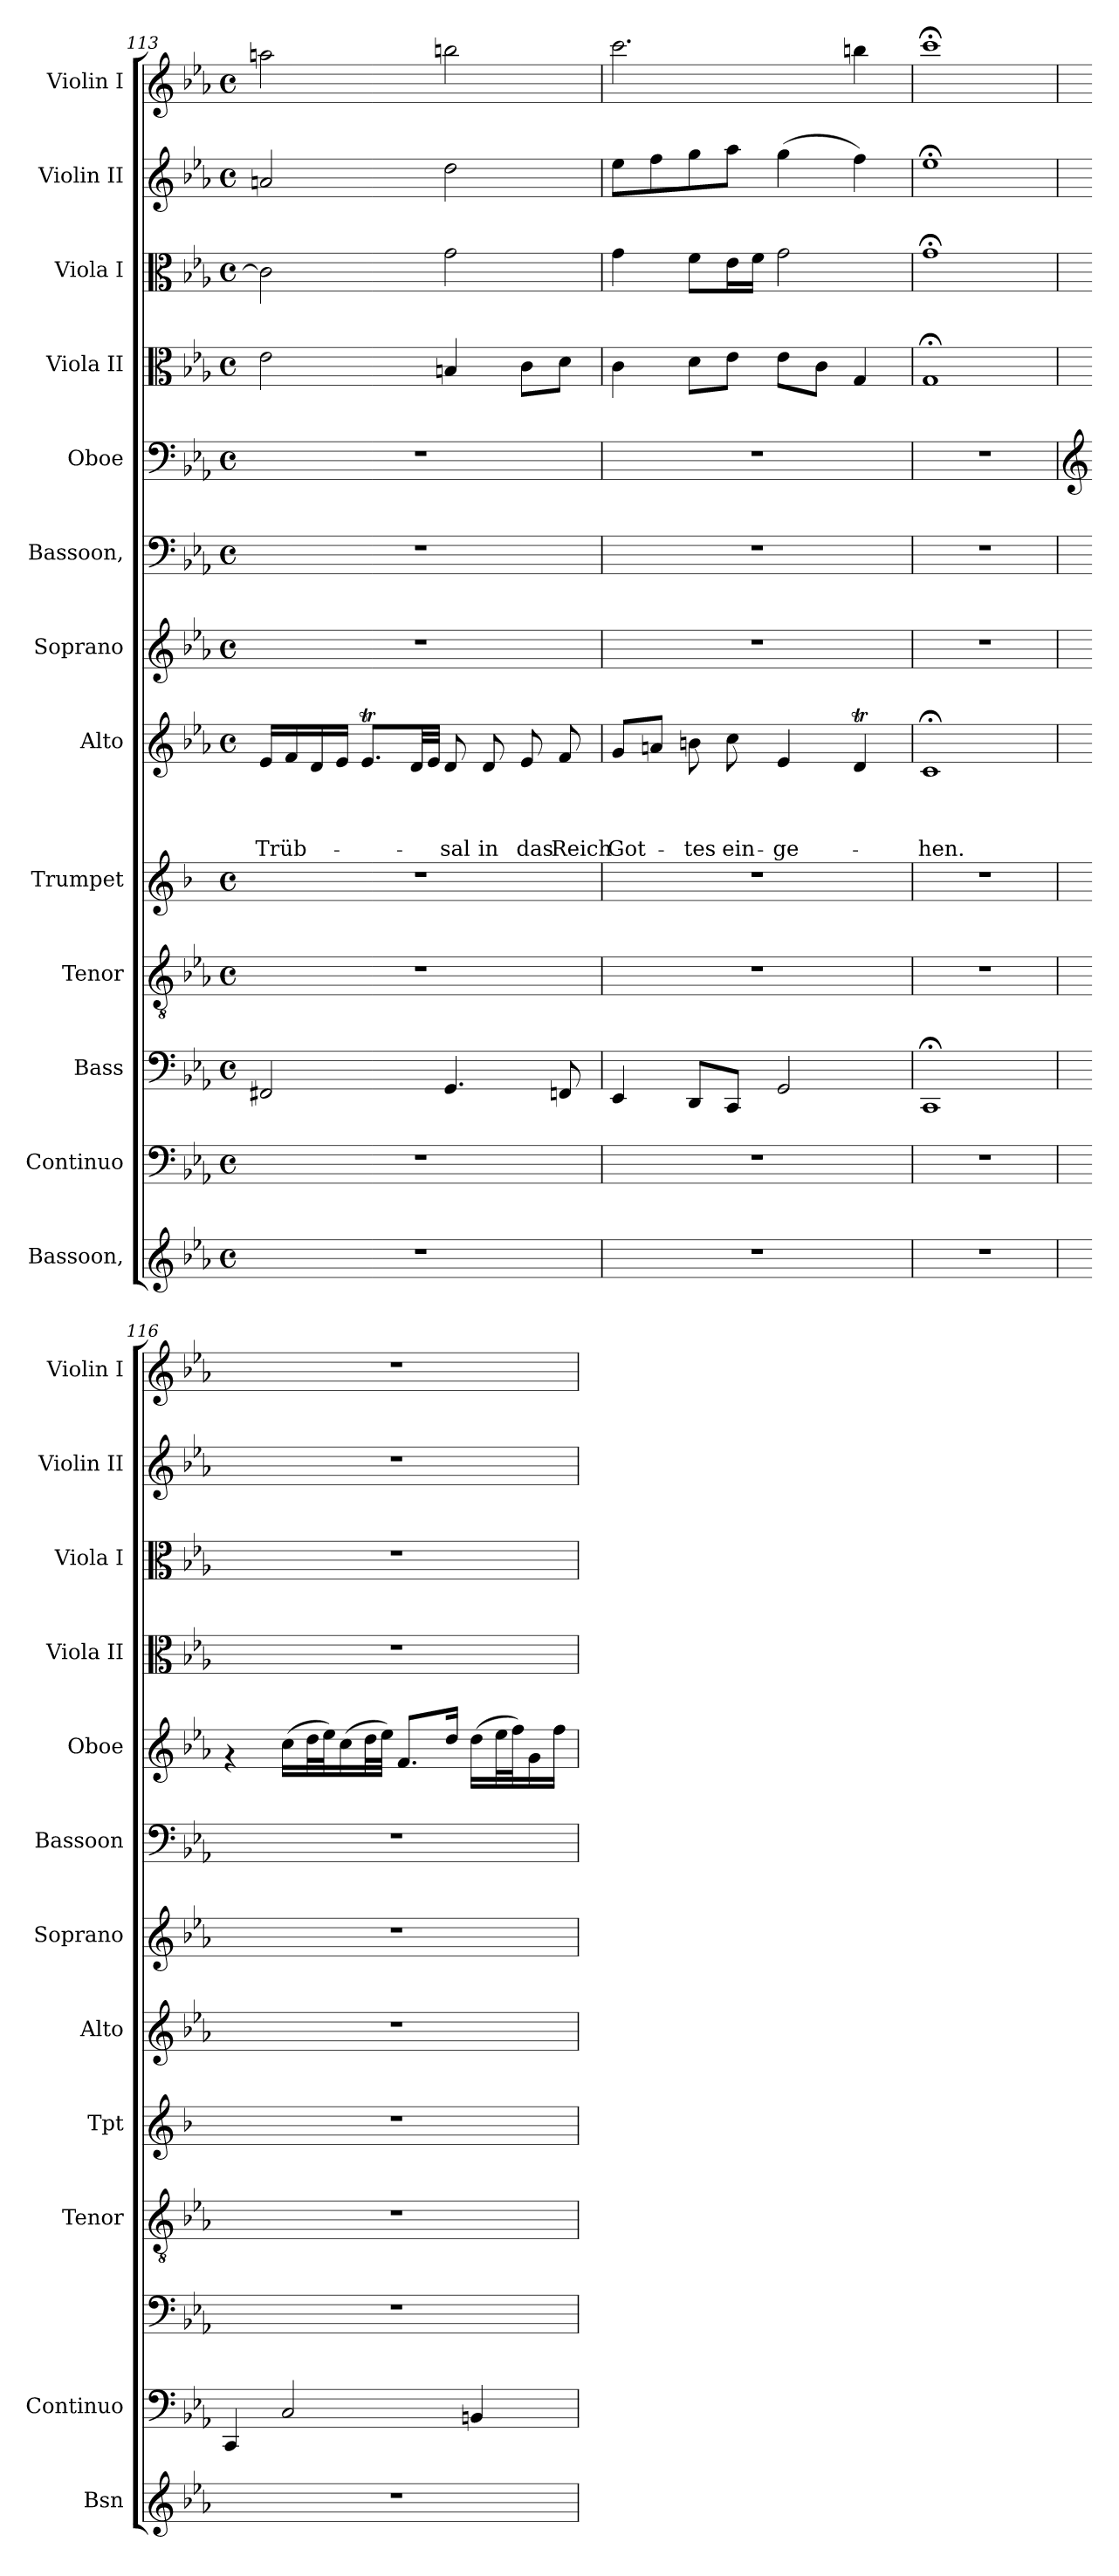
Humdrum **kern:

**kern	**kern	**kern	**text	**kern	**kern	**kern	**text	**text	**text	**text	**kern	**kern	**kern	**kern	**kern	**kern	**kern
*part13	*part12	*part11	*part11	*part10	*part9	*part8	*part8	*part8	*part8	*part8	*part7	*part6	*part5	*part4	*part3	*part2	*part1
*staff13	*staff12	*staff11	*staff11	*staff10	*staff9	*staff8	*staff8	*staff8	*staff8	*staff8	*staff7	*staff6	*staff5	*staff4	*staff3	*staff2	*staff1
*I"Bassoon,	*I"Continuo	*I"Bass	*	*I"Tenor	*I"Trumpet	*I"Alto	*	*	*	*	*I"Soprano	*I"Bassoon,	*I"Oboe	*I"Viola II	*I"Viola I	*I"Violin II	*I"Violin I
*I'Bsn	*I'Continuo	*	*	*I'Tenor	*I'Tpt	*I'Alto	*	*	*	*	*I'Soprano	*I'Bassoon	*I'Oboe	*I'Viola II	*I'Viola I	*I'Violin II	*I'Violin I
*clefG2	*clefF4	*clefF4	*	*clefGv2	*clefG2	*clefG2	*	*	*	*	*clefG2	*clefF4	*clefF4	*clefC3	*clefC3	*clefG2	*clefG2
*	*	*	*	*	*ITrd1c2	*	*	*	*	*	*	*	*	*	*	*	*
*k[b-e-a-]	*k[b-e-a-]	*k[b-e-a-]	*	*k[b-e-a-]	*k[b-e-a-]	*k[b-e-a-]	*	*	*	*	*k[b-e-a-]	*k[b-e-a-]	*k[b-e-a-]	*k[b-e-a-]	*k[b-e-a-]	*k[b-e-a-]	*k[b-e-a-]
*E-:	*E-:	*E-:	*	*E-:	*E-:	*E-:	*	*	*	*	*E-:	*E-:	*E-:	*E-:	*E-:	*E-:	*E-:
*M4/4	*M4/4	*M4/4	*	*M4/4	*M4/4	*M4/4	*	*	*	*	*M4/4	*M4/4	*M4/4	*M4/4	*M4/4	*M4/4	*M4/4
*met(c)	*met(c)	*met(c)	*	*met(c)	*met(c)	*met(c)	*	*	*	*	*met(c)	*met(c)	*met(c)	*met(c)	*met(c)	*met(c)	*met(c)
=113	=113	=113	=113	=113	=113	=113	=113	=113	=113	=113	=113	=113	=113	=113	=113	=113	=113
!	!	!	!	!	!	!	!	!	!	!LO:LY:b	!	!	!	!	!	!	!
1r	1r	2FF#X/	.	1r	1r	16e-/LL	.	.	.	Trüb-	1r	1r	1r	2e-\	2c\]	2an/	2aan\
.	.	.	.	.	.	16f/	.	.	.	.	.	.	.	.	.	.	.
.	.	.	.	.	.	16d/	.	.	.	.	.	.	.	.	.	.	.
.	.	.	.	.	.	16e-/JJ	.	.	.	.	.	.	.	.	.	.	.
.	.	.	.	.	.	8.e-T/L	.	.	.	.	.	.	.	.	.	.	.
.	.	.	.	.	.	32d/LL	.	.	.	.	.	.	.	.	.	.	.
.	.	.	.	.	.	32e-/JJJ	.	.	.	.	.	.	.	.	.	.	.
!	!	!	!	!	!	!	!	!	!	!LO:LY:b	!	!	!	!	!	!	!
.	.	4.GG/	.	.	.	8d/	.	.	.	-sal	.	.	.	4Bn/	2g\	2dd\	2bbn\
!	!	!	!	!	!	!	!	!	!	!LO:LY:b	!	!	!	!	!	!	!
.	.	.	.	.	.	8d/	.	.	.	in	.	.	.	.	.	.	.
!	!	!	!	!	!	!	!	!	!	!LO:LY:b	!	!	!	!	!	!	!
.	.	.	.	.	.	8e-/	.	.	.	das	.	.	.	8c\L	.	.	.
!	!	!	!	!	!	!	!	!	!	!LO:LY:b	!	!	!	!	!	!	!
.	.	8FFn/	.	.	.	8f/	.	.	.	Reich	.	.	.	8d\J	.	.	.
=114	=114	=114	=114	=114	=114	=114	=114	=114	=114	=114	=114	=114	=114	=114	=114	=114	=114
!	!	!	!	!	!	!	!	!	!	!LO:LY:b	!	!	!	!	!	!	!
1r	1r	4EE-/	.	1r	1r	8g/L	.	.	.	Got-	1r	1r	1r	4c\	4g\	8ee-\L	2.ccc\
.	.	.	.	.	.	8an/J	.	.	.	.	.	.	.	.	.	8ff\	.
!	!	!	!	!	!	!	!	!	!	!LO:LY:b	!	!	!	!	!	!	!
.	.	8DD/L	.	.	.	8bn\	.	.	.	-tes	.	.	.	8d\L	8f\L	8gg\	.
!	!	!	!	!	!	!	!	!	!	!LO:LY:b	!	!	!	!	!	!	!
.	.	8CC/J	.	.	.	8cc\	.	.	.	ein-	.	.	.	8e-\J	16e-\L	8aa-\J	.
.	.	.	.	.	.	.	.	.	.	.	.	.	.	.	16f\JJ	.	.
!	!	!	!	!	!	!	!	!	!	!LO:LY:b	!	!	!	!	!	!	!
.	.	2GG/	.	.	.	4e-/	.	.	.	-ge-	.	.	.	8e-\L	2g\	(>4gg\	.
.	.	.	.	.	.	.	.	.	.	.	.	.	.	8c\J	.	.	.
.	.	.	.	.	.	4dt/	.	.	.	.	.	.	.	4G/	.	4ff\)	4bbn\
=115	=115	=115	=115	=115	=115	=115	=115	=115	=115	=115	=115	=115	=115	=115	=115	=115	=115
!	!	!	!	!	!	!	!	!	!	!LO:LY:b	!	!	!	!	!	!	!
1r	1r	1CC;	.	1r	1r	1c;	.	.	.	-hen.	1r	1r	1r	1G;	1g;<	1ee-;<	1ccc;<
!!LO:PB:g=z
=116!	=116!	=116!	=116!	=116!	=116!	=116!	=116!	=116!	=116!	=116!	=116!	=116!	=116!	=116!	=116!	=116!	=116!
*	*	*	*	*	*	*	*	*	*	*	*	*	*clefG2	*	*	*	*
1r	4CC/	1r	.	1r	1r	1r	.	.	.	.	1r	1r	4rf	1r	1r	1r	1r
.	2C/	.	.	.	.	.	.	.	.	.	.	.	(>16cc\LL	.	.	.	.
.	.	.	.	.	.	.	.	.	.	.	.	.	32dd\L	.	.	.	.
.	.	.	.	.	.	.	.	.	.	.	.	.	32ee-\J)	.	.	.	.
.	.	.	.	.	.	.	.	.	.	.	.	.	(>16cc\	.	.	.	.
.	.	.	.	.	.	.	.	.	.	.	.	.	32dd\L	.	.	.	.
.	.	.	.	.	.	.	.	.	.	.	.	.	32ee-\JJJ)	.	.	.	.
.	.	.	.	.	.	.	.	.	.	.	.	.	8.f/L	.	.	.	.
.	.	.	.	.	.	.	.	.	.	.	.	.	16dd/Jk	.	.	.	.
.	4BBn/	.	.	.	.	.	.	.	.	.	.	.	(>16dd\LL	.	.	.	.
.	.	.	.	.	.	.	.	.	.	.	.	.	32ee-\L	.	.	.	.
.	.	.	.	.	.	.	.	.	.	.	.	.	32ff\J)	.	.	.	.
.	.	.	.	.	.	.	.	.	.	.	.	.	16g\	.	.	.	.
.	.	.	.	.	.	.	.	.	.	.	.	.	16ff\JJ	.	.	.	.
=	=	=	=	=	=	=	=	=	=	=	=	=	=	=	=	=	=
*-	*-	*-	*-	*-	*-	*-	*-	*-	*-	*-	*-	*-	*-	*-	*-	*-	*-
